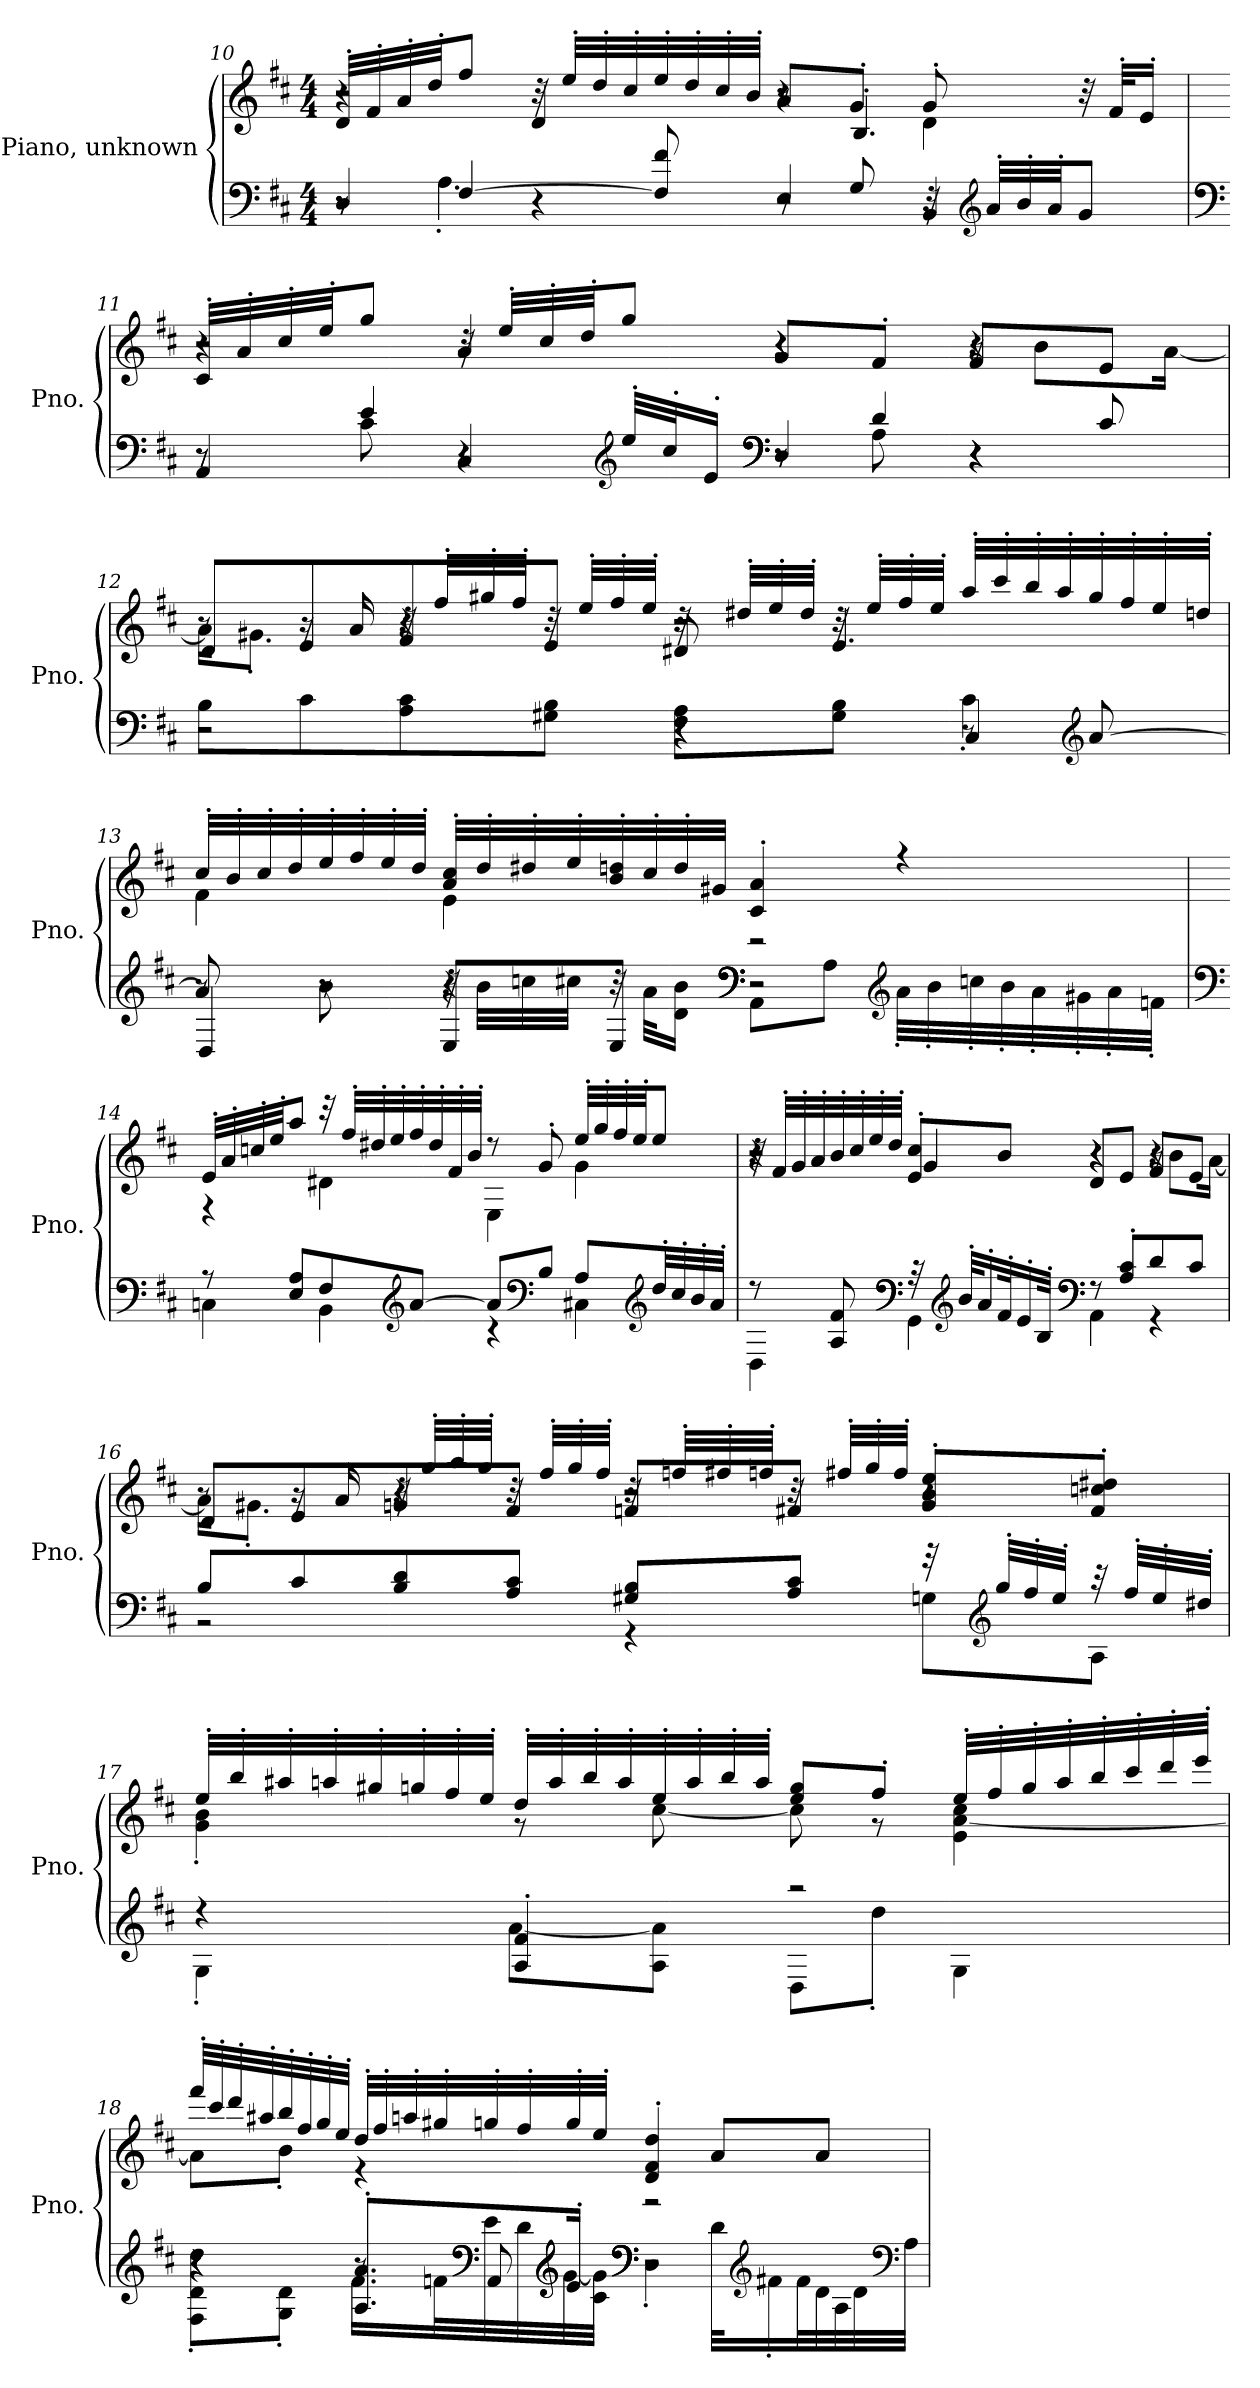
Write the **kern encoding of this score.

**kern	**kern
*part1	*part1
*staff2	*staff1
*I"Piano, unknown	*
*I'Pno.	*
!!LO:LB:g=z
*clefF4	*clefG2
*k[f#c#]	*k[f#c#]
*M4/4	*M4/4
=10	=10
*^	*^
*	*^	*	*^
8r	8r	4D/	32d'/LLL	2r	4r
.	.	.	32f#'/	.	.
.	.	.	32a'/	.	.
.	.	.	32dd'/JJ	.	.
[4F#/	4.A'\	.	8ff#/J	.	.
.	.	4r	32r	.	4d/
.	.	.	32ee'/LLL	.	.
.	.	.	32dd'/	.	.
.	.	.	32cc#'/	.	.
8F#/] 8f#/	.	.	32ee'/	.	.
.	.	.	32dd'/	.	.
.	.	.	32cc#'/	.	.
.	.	.	32b'/JJJ	.	.
8r	2r	4E/	8a/L	4r	8r
8G/	.	.	8g'/J	.	4.B'/
32r	.	4BB/	8g'/	4d\	.
*clefG2	*	*	*	*	*
32a'/LLL	.	.	.	.	.
32b'/	.	.	.	.	.
32a'/JJ	.	.	.	.	.
8g/J	.	.	32r	.	.
.	.	.	32f#'/KLL	.	.
.	.	.	16e'/JJ	.	.
!!LO:PB:g=z	!!	!!
=11	=11	=11	=11	=11	=11
*clefF4	*	*	*	*	*
8r	8r	4AA/	32c#'/LLL	2r	4r
.	.	.	32a'/	.	.
.	.	.	32cc#'/	.	.
.	.	.	32ee'/JJ	.	.
4e/	8c#\	.	8gg/J	.	.
.	4r	4C#/	32r	.	4a/
.	.	.	32ee'/LLL	.	.
.	.	.	32cc#'/	.	.
.	.	.	32dd'/JJ	.	.
*clefG2	*	*	*	*	*
32ee'/LLL	.	.	8gg/J	.	.
32cc#'/J	.	.	.	.	.
16e'/JJ	.	.	.	.	.
*clefF4	*	*	*	*	*
8r	8r	4D/	8g/L	4r	4r
4d/	8A\	.	8f#'/J	.	.
.	4r	4r	4r	16r	8f#/L
.	.	.	.	8b\L	.
8c#/	.	.	.	.	8e/J
.	.	.	.	[16a\Jk	.
!!LO:LB:g=z	!!	!!
=12	=12	=12	=12	=12	=12
2r	8B\L	2r	8r	16a\KL]	8d/L
.	.	.	.	8.g#X'\J	.
.	8c#\	.	16r	.	8e/
.	.	.	16a/	.	.
.	8A\ 8c#\	.	32r	4r	8f#/
.	.	.	32ff#'/LLL	.	.
.	.	.	32gg#X'/	.	.
.	.	.	32ff#'/JJJ	.	.
.	8G#X\ 8B\J	.	32r	.	8e/J
.	.	.	32ee'/LLL	.	.
.	.	.	32ff#'/	.	.
.	.	.	32ee'/JJJ	.	.
4r	8F#\ 8A\L	4r	32r	2r	8d#X/
.	.	.	32dd#X'/LLL	.	.
.	.	.	32ee'/	.	.
.	.	.	32dd#'/JJJ	.	.
.	8G#\ 8B\J	.	32r	.	4.e/
.	.	.	32ee'/LLL	.	.
.	.	.	32ff#'/	.	.
.	.	.	32ee'/JJJ	.	.
8r	4c#'\	4C#/	32aa'/LLL	.	.
.	.	.	32ccc#'/	.	.
.	.	.	32bb'/	.	.
.	.	.	32aa'/	.	.
*clefG2	*	*	*	*	*
[8a/	.	.	32gg#'/	.	.
.	.	.	32ff#'/	.	.
.	.	.	32ee'/	.	.
.	.	.	32ddn'/JJJ	.	.
*	*	*	*	*v	*v
!!LO:LB:g=z
=13	=13	=13	=13	=13
8a/]	8r	4D/	32cc#'/LLL	4f#\
.	.	.	32b'/	.
.	.	.	32cc#'/	.
.	.	.	32dd'/	.
8r	8b\	.	32ee'/	.
.	.	.	32ff#'/	.
.	.	.	32ee'/	.
.	.	.	32dd'/JJJ	.
4r	32r	8E/L	32a/' 32cc#/'LLL	4e\
.	32b\LLL	.	32dd'/	.
.	32ccn\	.	32dd#X'/	.
.	32cc#X\JJJ	.	32ee'/	.
.	32r	8E/J	32b/' 32ddn/'	.
.	32a\KLL	.	32cc#'/	.
.	16d\ 16b\JJ	.	32dd'/	.
.	.	.	32g#X/JJJ	.
*clefF4	*	*	*	*
2r	8AA\L	2r	4c#/' 4a/'	2r
.	8A\J	.	.	.
*clefG2	*	*	*	*
.	32a'\LLL	.	4r	.
.	32b'\	.	.	.
.	32ccn'\	.	.	.
.	32b'\	.	.	.
.	32a'\	.	.	.
.	32g#X'\	.	.	.
.	32a'\	.	.	.
.	32fn'\JJJ	.	.	.
*v	*v	*v	*	*
!!LO:LB:g=z	!!
=14	=14	=14
*clefF4	*	*
*^	*	*
8r	4Cn\	32e'/LLL	4r
.	.	32a'/	.
.	.	32ccn'/	.
.	.	32ee'/JJ	.
8E/ 8A/L	.	8aa/J	.
8F#/	4BB\	32r	4d#X\
.	.	32ff#'/LLL	.
.	.	32dd#X'/	.
.	.	32ee'/	.
*clefG2	*	*	*
[8a/J	.	32ff#'/	.
.	.	32dd#'/	.
.	.	32f#'/	.
.	.	32b'/JJJ	.
8a/L]	4r	8r	4E\
*clefF4	*	*	*
8B/J	.	8g'/	.
8A/L	4C#X\	32ee'/LLL	4g\
.	.	32gg'/	.
.	.	32ff#'/	.
.	.	32ee'/JJ	.
*clefG2	*	*	*
32dd'/LL	.	8ee/J	.
32cc#'/	.	.	.
32b'/	.	.	.
32a'/JJJ	.	.	.
!!LO:LB:g=z
=15	=15	=15	=15
*	*	*	*^
8r	4D\	32r	2r	4r
.	.	32f#'/LLL	.	.
.	.	32g'/	.	.
.	.	32a'/	.	.
8A/ 8f#/	.	32b'/	.	.
.	.	32cc#'/	.	.
.	.	32ee'/	.	.
.	.	32dd'/JJJ	.	.
*clefF4	*	*	*	*
32r	4GG\	8e/' 8cc#/'L	.	4g/
*clefG2	*	*	*	*
32b'/KLL	.	.	.	.
16a'/	.	.	.	.
32f#'/K	.	8b/J	.	.
16e'/	.	.	.	.
32B'/JJk	.	.	.	.
*clefF4	*	*	*	*
8r	4AA\	8d/L	4r	4r
8A/' 8c#/'L	.	8e/J	.	.
8d/	4r	4r	16r	8f#/L
.	.	.	8b\L	.
8c#/J	.	.	.	8e/J
.	.	.	[16a\Jk	.
!!LO:LB:g=z	!!	!!
=16	=16	=16	=16	=16
8B/L	2r	8r	16a\KL]	8d/L
.	.	.	8.g#X'\J	.
8c#/	.	16r	.	8e/
.	.	16a/	.	.
8B/ 8d/	.	32r	4r	8gn/
.	.	32gg'/LLL	.	.
.	.	32aa'/	.	.
.	.	32gg'/JJJ	.	.
8A/ 8c#/J	.	32r	.	8f#/J
.	.	32ff#'/LLL	.	.
.	.	32gg'/	.	.
.	.	32ff#'/JJJ	.	.
8G#X/ 8B/L	4r	32r	2r	8fn/L
.	.	32ffn'/LLL	.	.
.	.	32ff#X'/	.	.
.	.	32ffn'/JJJ	.	.
8A/ 8c#/J	.	32r	.	8f#X/J
.	.	32ff#X'/LLL	.	.
.	.	32gg'/	.	.
.	.	32ff#'/JJJ	.	.
32r	8Gn\L	8g/' 8b/' 8ee/'L	.	4r
*clefG2	*	*	*	*
32gg'/LLL	.	.	.	.
32ff#'/	.	.	.	.
32ee'/JJJ	.	.	.	.
32r	8A\J	8f#/' 8ccn/' 8dd#X/'J	.	.
32ff#'/LLL	.	.	.	.
32ee'/	.	.	.	.
32dd#X'/JJJ	.	.	.	.
*	*	*	*v	*v
!!LO:PB:g=z
=17	=17	=17	=17
4r	4G'\	32ee'/LLL	4g\' 4b\'
.	.	32bb'/	.
.	.	32aa#X'/	.
.	.	32aan'/	.
.	.	32gg#X'/	.
.	.	32ggn'/	.
.	.	32ff#'/	.
.	.	32ee'/JJJ	.
4A/' 4f#/'	[8a\L	32dd'/LLL	8r
.	.	32aa'/	.
.	.	32bb'/	.
.	.	32aa'/	.
.	8A\ 8a\]J	32ee'/	[8cc#\
.	.	32aa'/	.
.	.	32bb'/	.
.	.	32aa'/JJJ	.
2r	8D\L	8ee/ 8gg/L	8cc#\]
.	8dd'\J	8ff#'/J	8r
.	4G\	32ee'/LLL	4e\ [4a\ 4cc#\
.	.	32ff#'/	.
.	.	32gg'/	.
.	.	32aa'/	.
.	.	32bb'/	.
.	.	32ccc#'/	.
.	.	32ddd'/	.
.	.	32eee'/JJJ	.
!!LO:LB:g=z	!!
=18	=18	=18	=18
*	*^	*	*
4r	8F#\' 8d\' 8dd\'L	4r	32fff#'/LLL	8a\L]
.	.	.	32ccc#'/	.
.	.	.	32ddd'/	.
.	.	.	32aa#X'/	.
.	8G\' 8d\'J	.	32bb'/	8b'\J
.	.	.	32ff#'/	.
.	.	.	32gg'/	.
.	.	.	32ee'/JJJ	.
8.A/' 8.a/'L	16.f#\LL	8r	32dd'/LLL	4r
.	.	.	32ff#'/	.
.	.	.	32aan'/	.
.	32fn\L	.	32gg#X'/	.
*clefF4	*	*	*	*
.	32e\	8AA/	32ggn'/	.
.	32d\	.	32ff#'/	.
*clefG2	*	*	*	*
16e'/Jk	[32g\	.	32gg'/	.
.	32c#\ 32g\]JJJ	.	32ee'/JJJ	.
*clefF4	*	*	*	*
2r	4D'\	2r	4d/' 4f#/' 4dd/'	2r
.	32d\KLL	.	8a/L	.
*clefG2	*	*	*	*
.	16f#X'\	.	.	.
.	32f#\L	.	.	.
.	32d\	.	8a/J	.
.	32A\	.	.	.
.	32d\	.	.	.
*clefF4	*	*	*	*
.	32A\JJJ	.	.	.
*v	*v	*v	*	*
*	*v	*v
=	=
*-	*-
